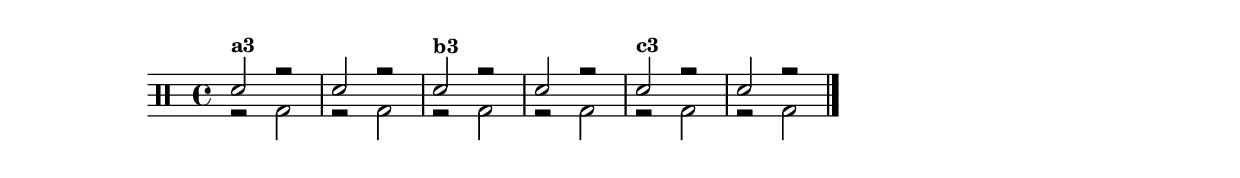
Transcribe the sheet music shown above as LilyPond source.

\version "2.14.2"

%\header {title = "variacoes sobre dlim-dlim-dlao - variacao 3"}

\drums {

\override Staff.TimeSignature #'style = #'()
\time 4/4 

\context DrumVoice = "1" { }
\context DrumVoice = "2" {  }

<<
{sn2^\markup {\small \bold {"a3"}} r 
sn2 r
sn2^\markup {\small \bold {"b3"}} r  
sn2 r  
sn2^\markup {\small \bold {"c3"}} r
sn2  r  
}
\\{ r2 bd2  r2 bd2 r2 bd2 r2 bd2 r2 bd2 r2 bd2  }
>>


\bar "|."

}

